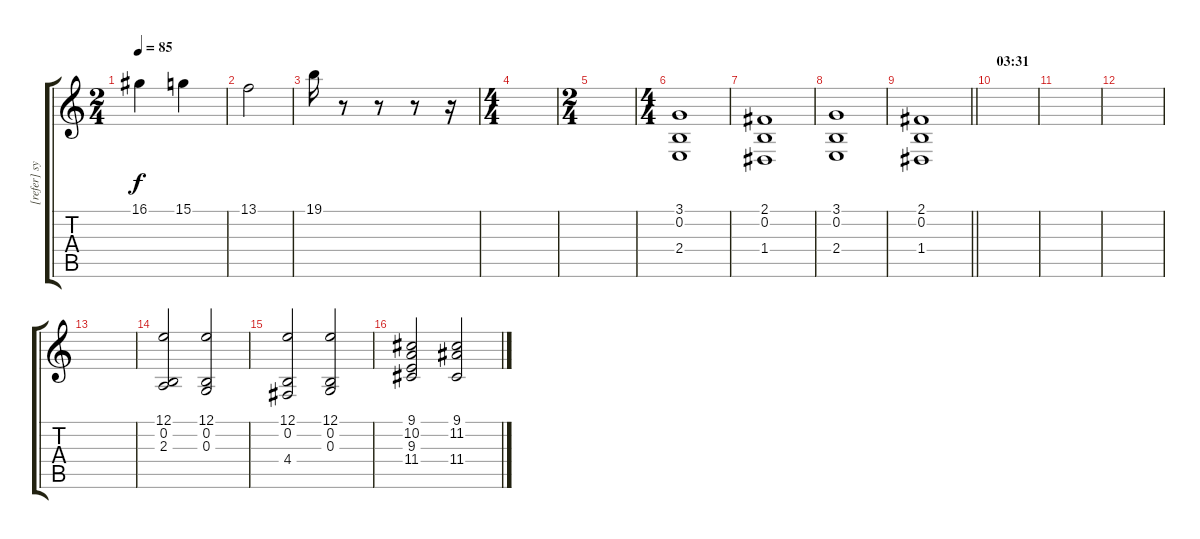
\track ("[refer] synth" "[refer] sy") {instrument drawbarorgan}
\staff {score tabs}
\tuning (E4 B3 G3 D3 A2 E2) {hide}
\ts (2 4)
\tempo 85
\clef g2
\ks c
16.1.4{dy f} 15.1.4 |
13.1.2 |
19.1.16 r.8 r.8 r.8 r.16 |
\ts (4 4)
|
\ts (2 4)
|
\ts (4 4)
(3.1 0.2 2.4).1{instrument churchorgan} |
(2.1 0.2 1.4).1 |
(3.1 0.2 2.4).1 |
\barLineRight lightlight
(2.1 0.2 1.4).1 |
\section ("" "03:31")
|
|
|
|
(12.1 0.2 2.3).2{instrument drawbarorgan} (12.1 0.2 0.3).2 |
(12.1 0.2 4.4).2 (12.1 0.2 0.3).2 |
(9.1 10.2 9.3 11.4).2 (9.1 11.2 11.4).2
